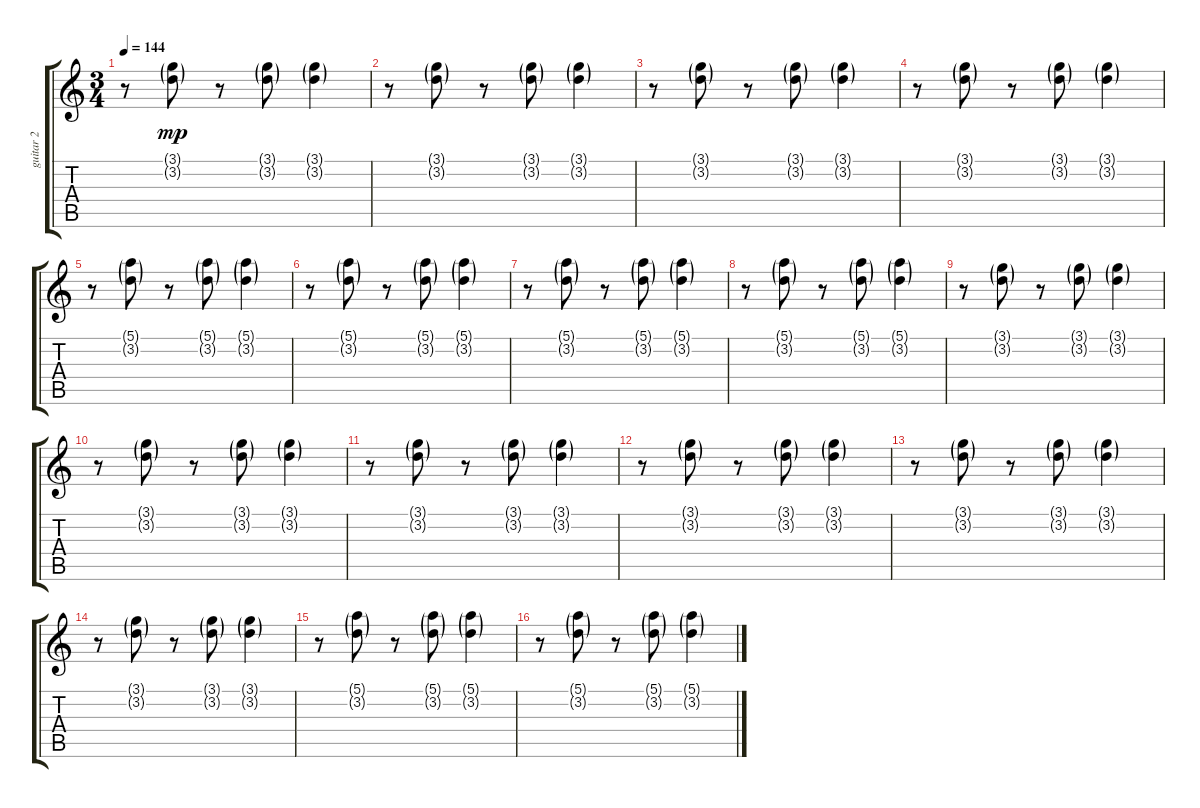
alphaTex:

\track ("guitar 2" "guitar 2") {instrument electricguitarclean}
\staff {score tabs}
\tuning (E4 B3 G3 D3 A2 D2) {hide}
\ts (3 4)
\tempo 144
\clef g2
\ks c
r.8{dy mp} (3.1{g} 3.2{g}).8 r.8 (3.1{g} 3.2{g}).8 (3.1{g} 3.2{g}).4 |
r.8 (3.1{g} 3.2{g}).8 r.8 (3.1{g} 3.2{g}).8 (3.1{g} 3.2{g}).4 |
r.8 (3.1{g} 3.2{g}).8 r.8 (3.1{g} 3.2{g}).8 (3.1{g} 3.2{g}).4 |
r.8 (3.1{g} 3.2{g}).8 r.8 (3.1{g} 3.2{g}).8 (3.1{g} 3.2{g}).4 |
r.8 (5.1{g} 3.2{g}).8 r.8 (5.1{g} 3.2{g}).8 (5.1{g} 3.2{g}).4 |
r.8 (5.1{g} 3.2{g}).8 r.8 (5.1{g} 3.2{g}).8 (5.1{g} 3.2{g}).4 |
r.8 (5.1{g} 3.2{g}).8 r.8 (5.1{g} 3.2{g}).8 (5.1{g} 3.2{g}).4 |
r.8 (5.1{g} 3.2{g}).8 r.8 (5.1{g} 3.2{g}).8 (5.1{g} 3.2{g}).4 |
r.8 (3.1{g} 3.2{g}).8 r.8 (3.1{g} 3.2{g}).8 (3.1{g} 3.2{g}).4 |
r.8 (3.1{g} 3.2{g}).8 r.8 (3.1{g} 3.2{g}).8 (3.1{g} 3.2{g}).4 |
r.8 (3.1{g} 3.2{g}).8 r.8 (3.1{g} 3.2{g}).8 (3.1{g} 3.2{g}).4 |
r.8 (3.1{g} 3.2{g}).8 r.8 (3.1{g} 3.2{g}).8 (3.1{g} 3.2{g}).4 |
r.8 (3.1{g} 3.2{g}).8 r.8 (3.1{g} 3.2{g}).8 (3.1{g} 3.2{g}).4 |
r.8 (3.1{g} 3.2{g}).8 r.8 (3.1{g} 3.2{g}).8 (3.1{g} 3.2{g}).4 |
r.8 (5.1{g} 3.2{g}).8 r.8 (5.1{g} 3.2{g}).8 (5.1{g} 3.2{g}).4 |
r.8 (5.1{g} 3.2{g}).8 r.8 (5.1{g} 3.2{g}).8 (5.1{g} 3.2{g}).4
